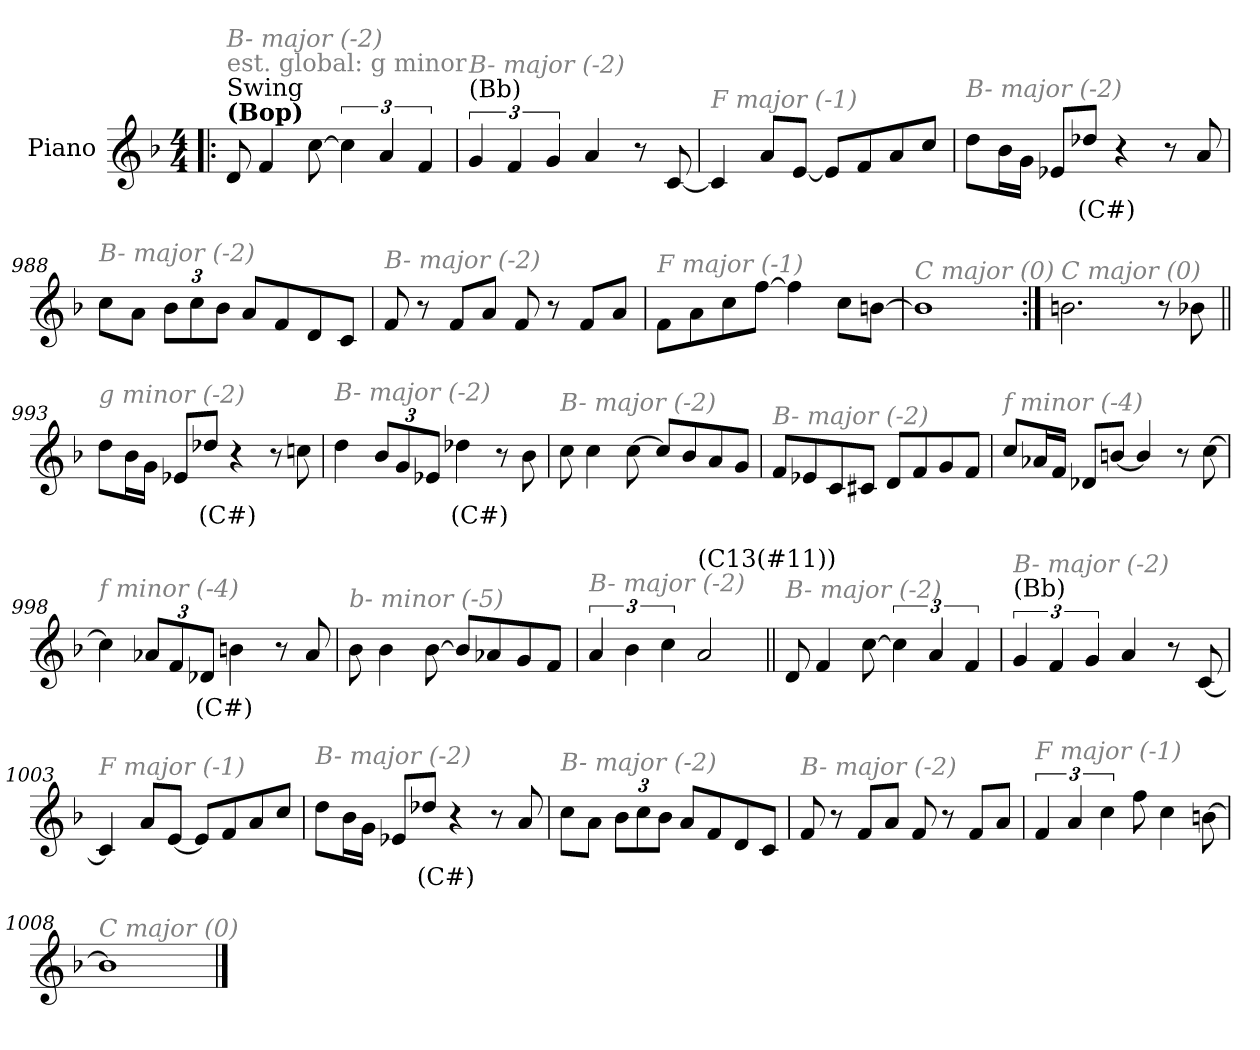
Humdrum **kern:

**kern	**text
*part1	*part1
*staff1	*staff1
*I"Piano	*
*I'Pno.	*
*clefG2	*
*k[b-]	*
*M4/4	*
=1!|:	=1!|:
!LO:TX:a:B:t=(Bop)	!
!LO:TX:a:t=Swing	!
!LO:TX:a:color=#808080:t=est. global&colon; g minor	!
!LO:TX:i:color=#808080:t=B- major (-2)	!
8d/	.
4f/	.
[8cc\	.
6cc\]	.
6a/	.
6f/	.
=985	=985
!LO:TX:a:t=(Bb)	!
!LO:TX:i:color=#808080:t=B- major (-2)	!
6g/	.
6f/	.
6g/	.
4a/	.
8r	.
[8c/	.
=986	=986
!LO:TX:i:color=#808080:t=F major (-1)	!
4c/]	.
8a/L	.
[8e/J	.
8e/L]	.
8f/	.
8a/	.
8cc/J	.
=987	=987
!LO:TX:i:color=#808080:t=B- major (-2)	!
8dd\L	.
16b-\L	.
16g\JJ	.
8e-X/L	.
8dd-Xi/J	(C#)
4r	.
8r	.
8a/	.
!!LO:LB:g=z
=988	=988
!LO:TX:i:color=#808080:t=B- major (-2)	!
8cc\L	.
8a\J	.
*Xbrackettup	*
12b-\L	.
12cc\	.
12b-\J	.
8a/L	.
8f/	.
8d/	.
8c/J	.
=989	=989
!LO:TX:i:color=#808080:t=B- major (-2)	!
8f/	.
8r	.
8f/L	.
8a/J	.
8f/	.
8r	.
8f/L	.
8a/J	.
=990	=990
!LO:TX:i:color=#808080:t=F major (-1)	!
8f\L	.
8a\	.
8cc\	.
[8ff\J	.
4ff\]	.
8cc\L	.
[8bn\J	.
=991	=991
!LO:TX:i:color=#808080:t=C major (0)	!
1b]	.
=992:|!	=992:|!
!LO:TX:i:color=#808080:t=C major (0)	!
2.bn\	.
8r	.
8b-X\	.
!!LO:LB:g=z
=993||	=993||
!LO:TX:i:color=#808080:t=g minor (-2)	!
8dd\L	.
16b-\L	.
16g\JJ	.
8e-X/L	.
8dd-Xi/J	(C#)
4r	.
8r	.
8ccn\	.
=994	=994
!LO:TX:i:color=#808080:t=B- major (-2)	!
4dd\	.
12b-/L	.
12g/	.
12e-X/J	.
4dd-Xi\	(C#)
8r	.
8b-\	.
=995	=995
!LO:TX:i:color=#808080:t=B- major (-2)	!
8cc\	.
4cc\	.
[8cc\	.
8cc/L]	.
8b-/	.
8a/	.
8g/J	.
=996	=996
!LO:TX:i:color=#808080:t=B- major (-2)	!
8f/L	.
8e-X/	.
8c/	.
8c#X/J	.
8d/L	.
8f/	.
8g/	.
8f/J	.
!!LO:LB:g=z
=997	=997
!LO:TX:i:color=#808080:t=f minor (-4)	!
8cc/L	.
16a-X/L	.
16f/JJ	.
8d-X/L	.
[8bn/J	.
4b/]	.
8r	.
[8cc\	.
=998	=998
!LO:TX:i:color=#808080:t=f minor (-4)	!
4cc\]	.
12a-X/L	.
12f/	.
12d-Xi/J	(C#)
4bn\	.
8r	.
8a-/	.
=999	=999
!LO:TX:i:color=#808080:t=b- minor (-5)	!
8b-\	.
4b-\	.
[8b-\	.
8b-/L]	.
8a-X/	.
8g/	.
8f/J	.
=1000	=1000
*brackettup	*
!LO:TX:i:color=#808080:t=B- major (-2)	!
6a/	.
6b-\	.
6cc\	.
!LO:TX:a:t=(C13(#11))	!
2a/	.
!!LO:LB:g=z
=1001||	=1001||
!LO:TX:i:color=#808080:t=B- major (-2)	!
8d/	.
4f/	.
[8cc\	.
6cc\]	.
6a/	.
6f/	.
=1002	=1002
!LO:TX:a:t=(Bb)	!
!LO:TX:i:color=#808080:t=B- major (-2)	!
6g/	.
6f/	.
6g/	.
4a/	.
8r	.
[8c/	.
=1003	=1003
!LO:TX:i:color=#808080:t=F major (-1)	!
4c/]	.
8a/L	.
[8e/J	.
8e/L]	.
8f/	.
8a/	.
8cc/J	.
=1004	=1004
!LO:TX:i:color=#808080:t=B- major (-2)	!
8dd\L	.
16b-\L	.
16g\JJ	.
8e-X/L	.
8dd-Xi/J	(C#)
4r	.
8r	.
8a/	.
!!LO:LB:g=z
=1005	=1005
!LO:TX:i:color=#808080:t=B- major (-2)	!
8cc\L	.
8a\J	.
*Xbrackettup	*
12b-\L	.
12cc\	.
12b-\J	.
8a/L	.
8f/	.
8d/	.
8c/J	.
=1006	=1006
!LO:TX:i:color=#808080:t=B- major (-2)	!
8f/	.
8r	.
8f/L	.
8a/J	.
8f/	.
8r	.
8f/L	.
8a/J	.
=1007	=1007
*brackettup	*
!LO:TX:i:color=#808080:t=F major (-1)	!
6f/	.
6a/	.
6cc\	.
8ff\	.
4cc\	.
[8bn\	.
=1008	=1008
!LO:TX:i:color=#808080:t=C major (0)	!
1b]	.
==	==
*-	*-
